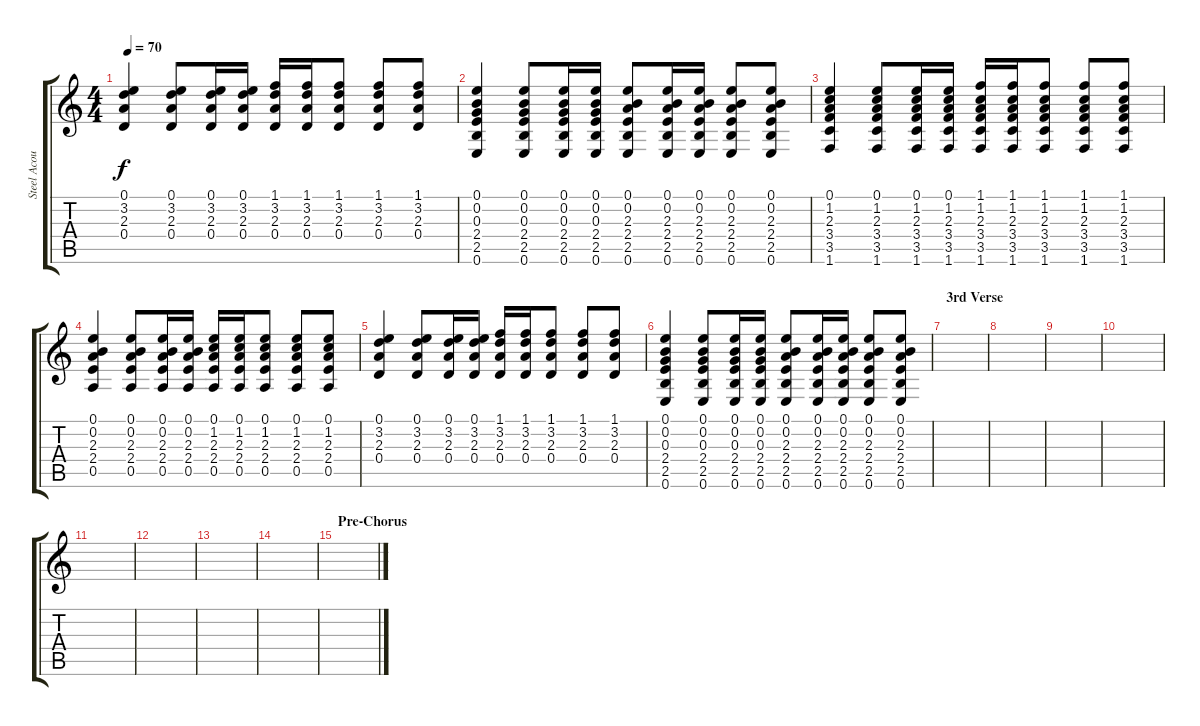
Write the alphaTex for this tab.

\track ("Steel Acoustic" "Steel Acou") {instrument acousticguitarnylon}
\staff {score tabs}
\tuning (E4 B3 G3 D3 A2 E2) {hide}
\ts (4 4)
\tempo 70
\clef g2
\ks c
(0.1 3.2 2.3 0.4).4{dy f} (0.1 3.2 2.3 0.4).8 (0.1 3.2 2.3 0.4).16 (0.1 3.2 2.3 0.4).16 (1.1 3.2 2.3 0.4).16 (1.1 3.2 2.3 0.4).16 (1.1 3.2 2.3 0.4).8 (1.1 3.2 2.3 0.4).8 (1.1 3.2 2.3 0.4).8 |
(0.1 0.2 0.3 2.4 2.5 0.6).4 (0.1 0.2 0.3 2.4 2.5 0.6).8 (0.1 0.2 0.3 2.4 2.5 0.6).16 (0.1 0.2 0.3 2.4 2.5 0.6).16 (0.1 0.2 2.3 2.4 2.5 0.6).8 (0.1 0.2 2.3 2.4 2.5 0.6).16 (0.1 0.2 2.3 2.4 2.5 0.6).16 (0.1 0.2 2.3 2.4 2.5 0.6).8 (0.1 0.2 2.3 2.4 2.5 0.6).8 |
(0.1 1.2 2.3 3.4 3.5 1.6).4 (0.1 1.2 2.3 3.4 3.5 1.6).8 (0.1 1.2 2.3 3.4 3.5 1.6).16 (0.1 1.2 2.3 3.4 3.5 1.6).16 (1.1 1.2 2.3 3.4 3.5 1.6).16 (1.1 1.2 2.3 3.4 3.5 1.6).16 (1.1 1.2 2.3 3.4 3.5 1.6).8 (1.1 1.2 2.3 3.4 3.5 1.6).8 (1.1 1.2 2.3 3.4 3.5 1.6).8 |
(0.1 0.2 2.3 2.4 0.5).4 (0.1 0.2 2.3 2.4 0.5).8 (0.1 0.2 2.3 2.4 0.5).16 (0.1 0.2 2.3 2.4 0.5).16 (0.1 1.2 2.3 2.4 0.5).16 (0.1 1.2 2.3 2.4 0.5).16 (0.1 1.2 2.3 2.4 0.5).8 (0.1 1.2 2.3 2.4 0.5).8 (0.1 1.2 2.3 2.4 0.5).8 |
(0.1 3.2 2.3 0.4).4 (0.1 3.2 2.3 0.4).8 (0.1 3.2 2.3 0.4).16 (0.1 3.2 2.3 0.4).16 (1.1 3.2 2.3 0.4).16 (1.1 3.2 2.3 0.4).16 (1.1 3.2 2.3 0.4).8 (1.1 3.2 2.3 0.4).8 (1.1 3.2 2.3 0.4).8 |
(0.1 0.2 0.3 2.4 2.5 0.6).4 (0.1 0.2 0.3 2.4 2.5 0.6).8 (0.1 0.2 0.3 2.4 2.5 0.6).16 (0.1 0.2 0.3 2.4 2.5 0.6).16 (0.1 0.2 2.3 2.4 2.5 0.6).8 (0.1 0.2 2.3 2.4 2.5 0.6).16 (0.1 0.2 2.3 2.4 2.5 0.6).16 (0.1 0.2 2.3 2.4 2.5 0.6).8 (0.1 0.2 2.3 2.4 2.5 0.6).8 |
\section ("" "3rd Verse")
|
|
|
|
|
|
|
|
\section ("" "Pre-Chorus")
